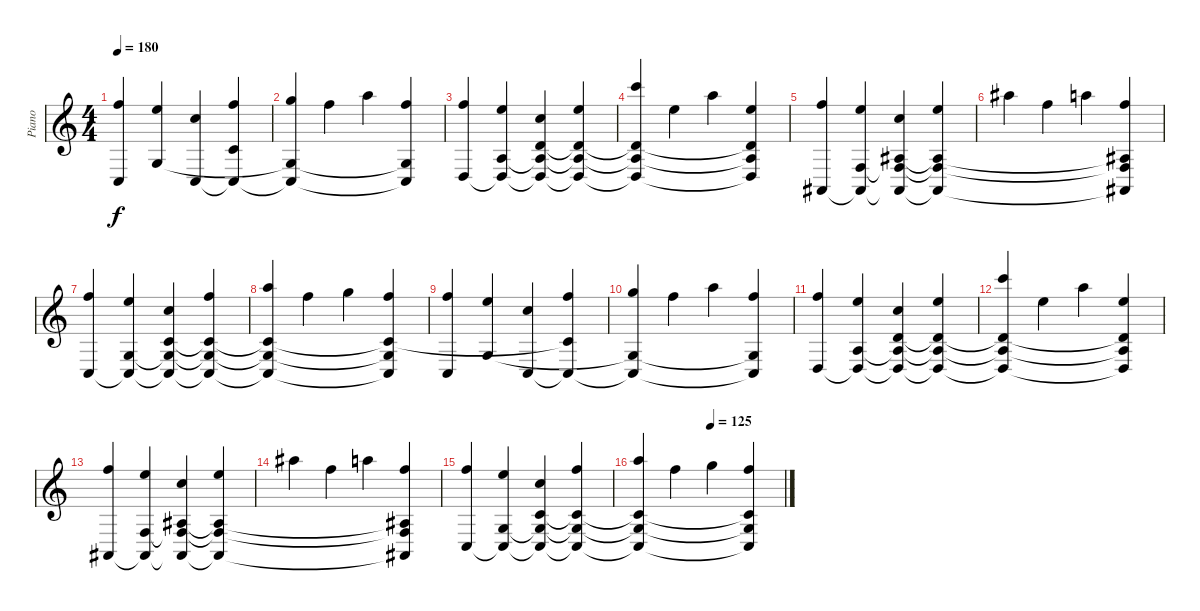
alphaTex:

\track ("Piano" "Piano") {instrument acousticgrandpiano}
\staff {score}
\tuning (E4 B3 G3 D3 A2 D2) {hide}
\ts (4 4)
\tempo 180
\clef g2
\ks c
(13.1 10.6).4{dy f} (12.1 10.5).4 (8.1 10.6).4 (13.1 10.4{t} 10.6{t}).4 |
(15.1 10.5{t} 10.6{t}).4 13.1.4 17.1.4 (13.1 10.5{t} 10.6{t}).4 |
(13.1 12.6).4 (12.1 12.5 12.6{t}).4 (13.2 12.4 12.5{t} 12.6{t}).4 (12.1 12.4{t} 12.5{t} 12.6{t}).4 |
(20.1 12.4{t} 12.5{t} 12.6{t}).4 12.1.4 17.1.4 (12.1 12.4{t} 12.5{t} 12.6{t}).4 |
(13.1 8.6).4 (12.1 8.5 8.6{t}).4 (13.2 8.4 8.5{t} 8.6{t}).4 (12.1 8.4{t} 8.5{t} 8.6{t}).4 |
18.1.4 13.1.4 17.1.4 (13.1 8.4{t} 8.5{t} 8.6{t}).4 |
(13.1 10.6).4 (12.1 10.5 10.6{t}).4 (8.1 10.4 10.5{t} 10.6{t}).4 (13.1 10.4{t} 10.5{t} 10.6{t}).4 |
(17.1 10.4{t} 10.5{t} 10.6{t}).4 13.1.4 15.1.4 (13.1 10.4{t} 10.5{t} 10.6{t}).4 |
(13.1 10.6).4 (12.1 10.5).4 (8.1 10.6).4 (13.1 10.4{t} 10.6{t}).4 |
(15.1 10.5{t} 10.6{t}).4 13.1.4 17.1.4 (13.1 10.5{t} 10.6{t}).4 |
(13.1 12.6).4 (12.1 12.5 12.6{t}).4 (13.2 12.4 12.5{t} 12.6{t}).4 (12.1 12.4{t} 12.5{t} 12.6{t}).4 |
(20.1 12.4{t} 12.5{t} 12.6{t}).4 12.1.4 17.1.4 (12.1 12.4{t} 12.5{t} 12.6{t}).4 |
(13.1 8.6).4 (12.1 8.5 8.6{t}).4 (13.2 8.4 8.5{t} 8.6{t}).4 (12.1 8.4{t} 8.5{t} 8.6{t}).4 |
18.1.4 13.1.4 17.1.4 (13.1 8.4{t} 8.5{t} 8.6{t}).4 |
(13.1 10.6).4 (12.1 10.5 10.6{t}).4 (8.1 10.4 10.5{t} 10.6{t}).4 (13.1 10.4{t} 10.5{t} 10.6{t}).4 |
\tempo (125 0.5)
(17.1 10.4{t} 10.5{t} 10.6{t}).4 13.1.4 15.1.4 (13.1 10.4{t} 10.5{t} 10.6{t}).4
